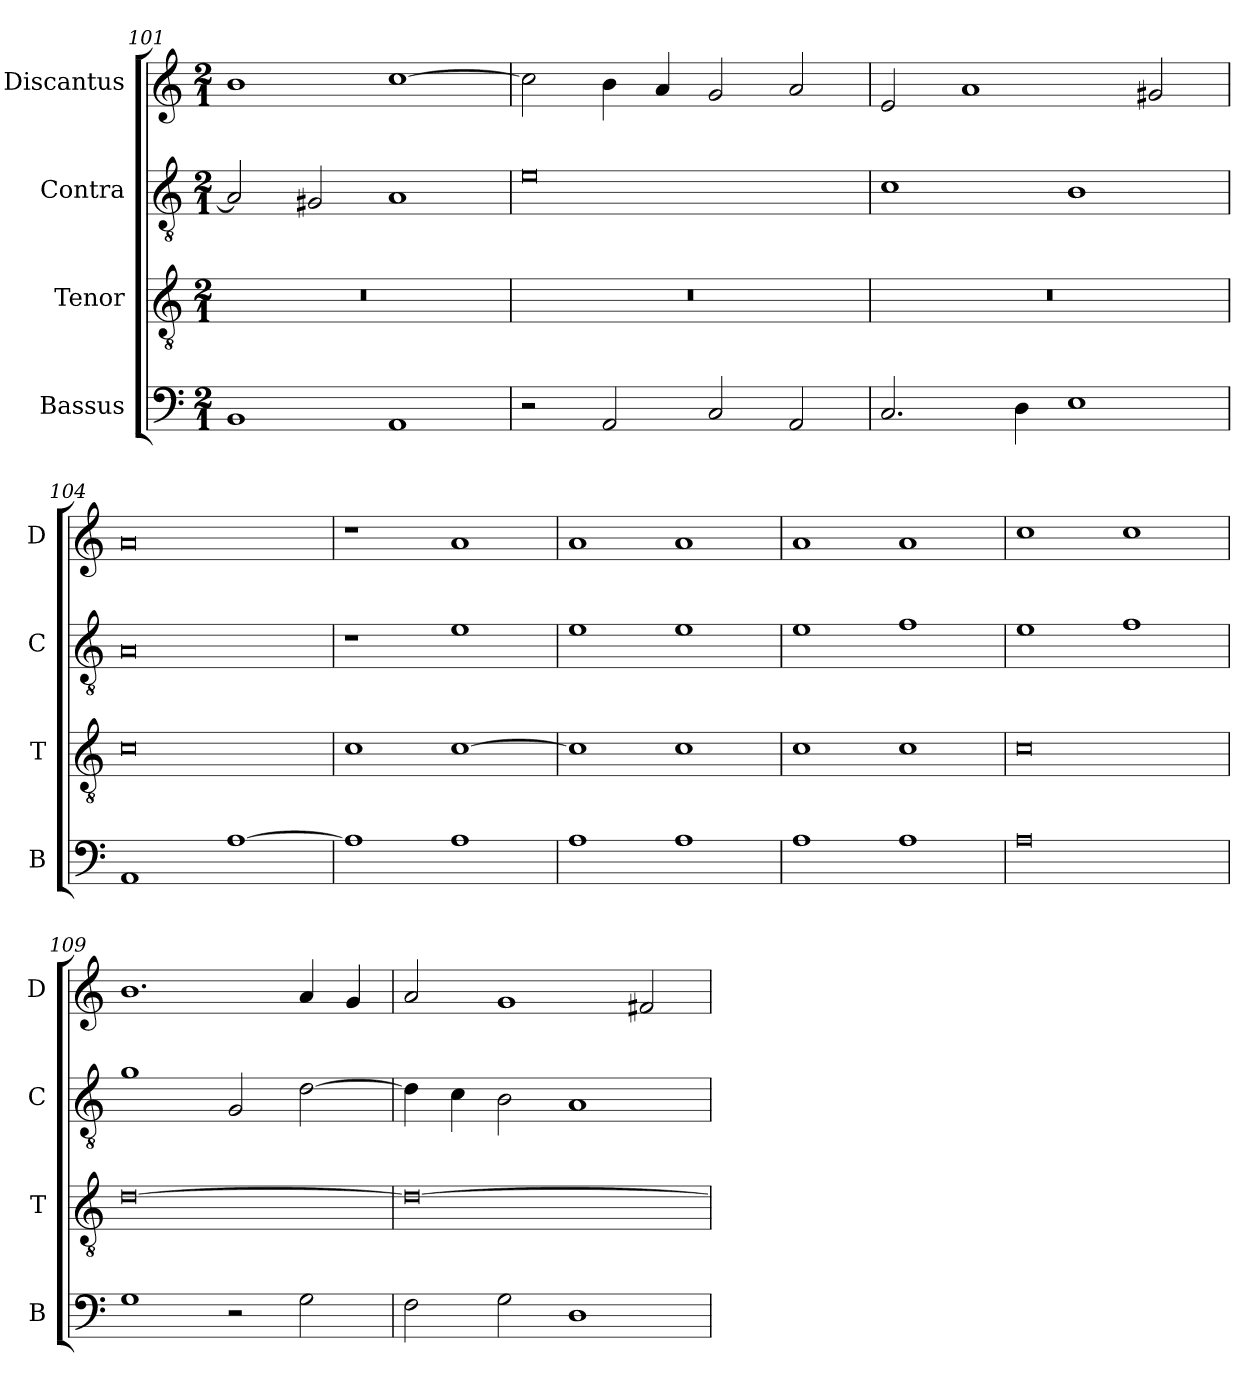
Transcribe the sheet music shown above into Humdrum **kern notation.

**kern	**kern	**kern	**kern
*part4	*part3	*part2	*part1
*staff4	*staff3	*staff2	*staff1
*I"Bassus	*I"Tenor	*I"Contra	*I"Discantus
*I'B	*I'T	*I'C	*I'D
*clefF4	*clefGv2	*clefGv2	*clefG2
*k[]	*k[]	*k[]	*k[]
*M2/1	*M2/1	*M2/1	*M2/1
=101	=101	=101	=101
1BB	0r	2A/]	1b
.	.	2G#X/	.
1AA	.	1A	[1cc
=102	=102	=102	=102
2r	0r	0e	2cc\]
2AA/	.	.	4b\
.	.	.	4a/
2C/	.	.	2g/
2AA/	.	.	2a/
=103	=103	=103	=103
2.C/	0r	1c	2e/
.	.	.	1a
4D\	.	.	.
1E	.	1B	.
.	.	.	2g#X/
=104	=104	=104	=104
1AA	0c	0A	0a
[1A	.	.	.
=105	=105	=105	=105
1A]	1c	1r	1r
1A	[1c	1e	1a
=106	=106	=106	=106
1A	1c]	1e	1a
1A	1c	1e	1a
=107	=107	=107	=107
1A	1c	1e	1a
1A	1c	1f	1a
=108	=108	=108	=108
0A	0c	1e	1cc
.	.	1f	1cc
=109	=109	=109	=109
1G	[0d	1g	1.b
2r	.	2G/	.
2G\	.	[2d\	4a/
.	.	.	4g/
=110	=110	=110	=110
2F\	0d_	4d\]	2a/
.	.	4c\	.
2G\	.	2B\	1g
1D	.	1A	.
.	.	.	2f#X/
=	=	=	=
*-	*-	*-	*-
